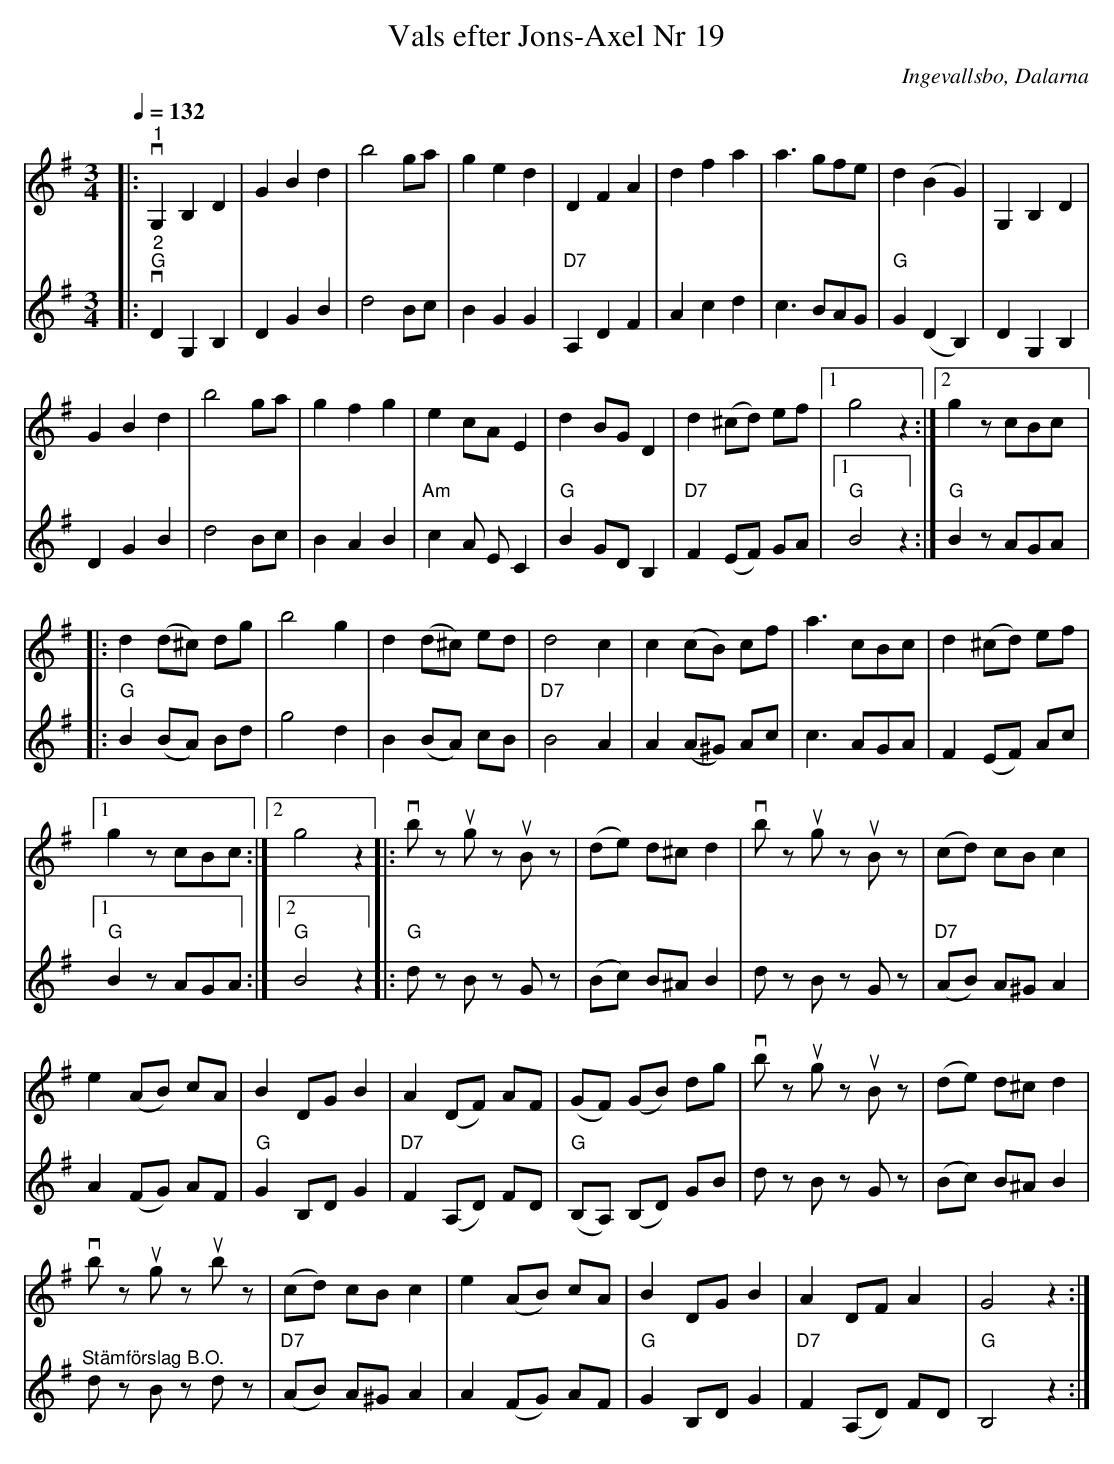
X:1
T:Vals efter Jons-Axel Nr 19
O:Ingevallsbo, Dalarna
L:1/8
Q:1/4=132
M:3/4
K:G
V:1
|:"^1"v G,2 B,2 D2 | G2 B2 d2 | b4 ga | g2 e2 d2 | D2 F2 A2 | d2 f2 a2 | a3 gfe | d2 (B2 G2) | G,2 B,2 D2 |
G2 B2 d2 | b4 ga | g2 f2 g2 | e2 cA E2 | d2 BG D2 | d2 (^cd) ef |1 g4 z2 :|2 g2 z cBc |:
d2 (d^c) dg | b4 g2 | d2 (d^c) ed | d4 c2 | c2 (cB) cf | a3 cBc | d2 (^cd) ef |1
g2 z cBc :|2 g4 z2 |: v b zu g zu B z | (de) d^c d2 | v b zu g zu B z | (cd) cB c2 |
e2 (AB) cA | B2 DG B2 | A2 (DF) AF | (GF) (GB) dg |v b zu g zu B z | (de) d^c d2 |
v b zu g zu b z | (cd) cB c2 | e2 (AB) cA | B2 DG B2 | A2 DF A2 | G4 z2 :|
V:2
|:"^2""G"v D2 G,2 B,2 | D2 G2 B2 | d4 Bc | B2 G2 G2 |"D7" A,2 D2 F2 | A2 c2 d2 | c3 BAG |
"G" G2 (D2 B,2) | D2 G,2 B,2 | D2 G2 B2 | d4 Bc | B2 A2 B2 |"Am" c2 A E C2 |"G" B2 GD B,2 |
"D7" F2 (EF) GA |1"G" B4 z2 :|"G" B2 z AGA |:"G" B2 (BA) Bd | g4 d2 | B2 (BA) cB |"D7" B4 A2 |
A2 (A^G) Ac | c3 AGA | F2 (EF) Ac |1"G" B2 z AGA :|2"G" B4 z2 |:"G" d z B z G z | (Bc) B^A B2 |
d z B z G z |  "D7" (AB) A^G A2 | A2 (FG) AF |"G" G2 B,D G2 |"D7" F2 (A,D) FD |"G" (B,A,) (B,D) GB |
d z B z G z | (Bc) B^A B2 | "^Stämförslag B.O."d z B z d z | "D7"  (AB) A^G A2 | A2 (FG) AF |"G" G2 B,D G2 | "D7" F2 (A,D) FD |"G" B,4 z2 :|
